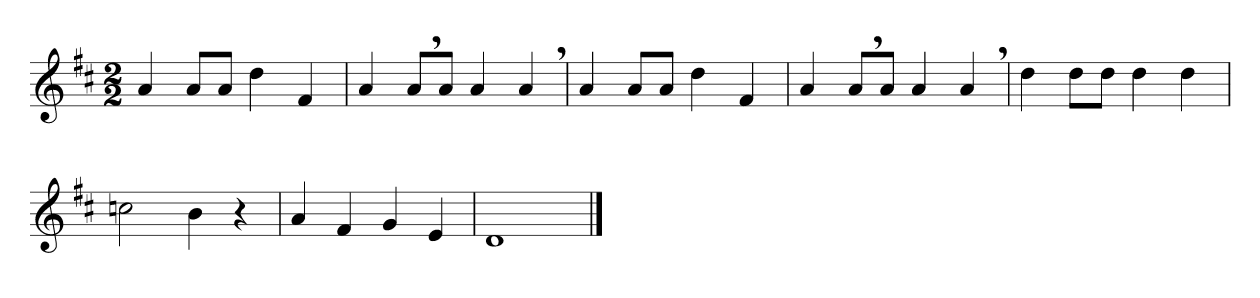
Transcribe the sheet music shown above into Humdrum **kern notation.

**kern
*part1
*staff1
*clefG2
*k[f#c#]
*M2/2
=1
4a
8a/L
8a/J
4dd
4f#
=
4a
8a,/L
8a/J
4a
4a,
=
4a
8a/L
8a/J
4dd
4f#
=
4a
8a,/L
8a/J
4a
4a,
=
4dd
8dd\L
8dd\J
4dd
4dd
=
2ccn
4b
4r
=
4a
4f#
4g
4e
=
1d
==
*-
